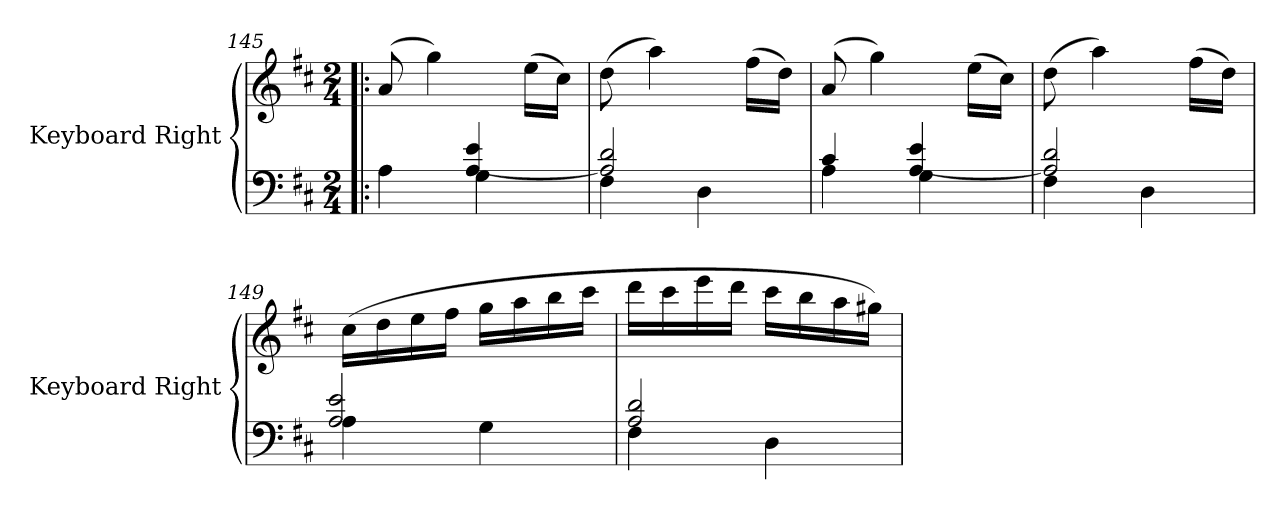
**kern	**kern
*part1	*part1
*staff2	*staff1
*I"Keyboard Right	*
*I'Keyboard Right	*
*clefF4	*clefG2
*k[f#c#]	*k[f#c#]
*D:	*D:
*M2/4	*M2/4
=145!|:	=145!|:
*^	*
4A\	4ryy	(>8a/
.	.	4gg\)
4G\	[4A/ 4e/	.
.	.	(>16ee\LL
.	.	16cc#\JJ)
=146	=146	=146
4F#\	2A/] 2d/	(>8dd\
.	.	4aa\)
4D\	.	.
.	.	(>16ff#\LL
.	.	16dd\JJ)
!!LO:PB:g=z
=147	=147	=147
4A\	4c#/	(>8a/
.	.	4gg\)
4G\	[4A/ 4e/	.
.	.	(>16ee\LL
.	.	16cc#\JJ)
=148	=148	=148
4F#\	2A/] 2d/	(>8dd\
.	.	4aa\)
4D\	.	.
.	.	(>16ff#\LL
.	.	16dd\JJ)
=149	=149	=149
4A\	2A/ 2e/	(>16cc#\LL
.	.	16dd\
.	.	16ee\
.	.	16ff#\JJ
4G\	.	16gg\LL
.	.	16aa\
.	.	16bb\
.	.	16ccc#\JJ
=150	=150	=150
4F#\	2A/ 2d/	16ddd\LL
.	.	16ccc#\
.	.	16eee\
.	.	16ddd\JJ
4D\	.	16ccc#\LL
.	.	16bb\
.	.	16aa\
.	.	16gg#X\JJ)
*v	*v	*
=	=
*-	*-
